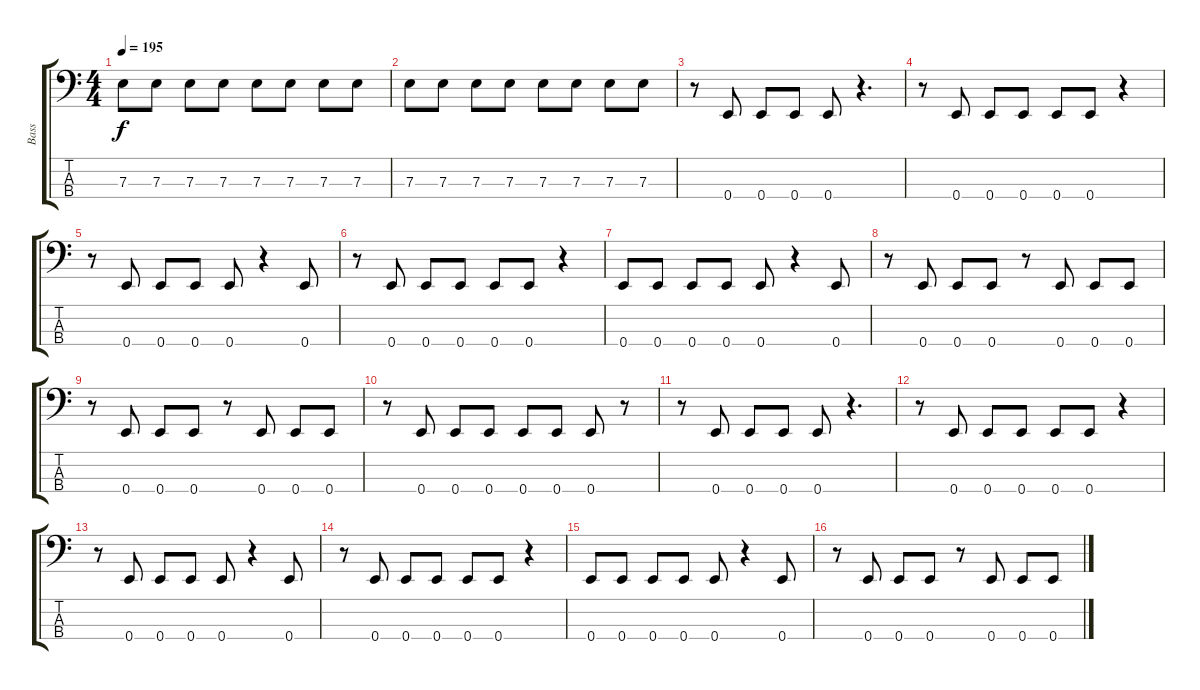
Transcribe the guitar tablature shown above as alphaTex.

\track ("Bass" "Bass") {instrument electricbassfinger}
\staff {score tabs}
\tuning (G2 D2 A1 E1) {hide}
\ts (4 4)
\tempo 195
\clef f4
\ks c
7.3.8{dy f} 7.3.8 7.3.8 7.3.8 7.3.8 7.3.8 7.3.8 7.3.8 |
7.3.8 7.3.8 7.3.8 7.3.8 7.3.8 7.3.8 7.3.8 7.3.8 |
r.8 0.4.8 0.4.8 0.4.8 0.4.8 r.4{d} |
r.8 0.4.8 0.4.8 0.4.8 0.4.8 0.4.8 r.4 |
r.8 0.4.8 0.4.8 0.4.8 0.4.8 r.4 0.4.8 |
r.8 0.4.8 0.4.8 0.4.8 0.4.8 0.4.8 r.4 |
0.4.8 0.4.8 0.4.8 0.4.8 0.4.8 r.4 0.4.8 |
r.8 0.4.8 0.4.8 0.4.8 r.8 0.4.8 0.4.8 0.4.8 |
r.8 0.4.8 0.4.8 0.4.8 r.8 0.4.8 0.4.8 0.4.8 |
r.8 0.4.8 0.4.8 0.4.8 0.4.8 0.4.8 0.4.8 r.8 |
r.8 0.4.8 0.4.8 0.4.8 0.4.8 r.4{d} |
r.8 0.4.8 0.4.8 0.4.8 0.4.8 0.4.8 r.4 |
r.8 0.4.8 0.4.8 0.4.8 0.4.8 r.4 0.4.8 |
r.8 0.4.8 0.4.8 0.4.8 0.4.8 0.4.8 r.4 |
0.4.8 0.4.8 0.4.8 0.4.8 0.4.8 r.4 0.4.8 |
r.8 0.4.8 0.4.8 0.4.8 r.8 0.4.8 0.4.8 0.4.8
